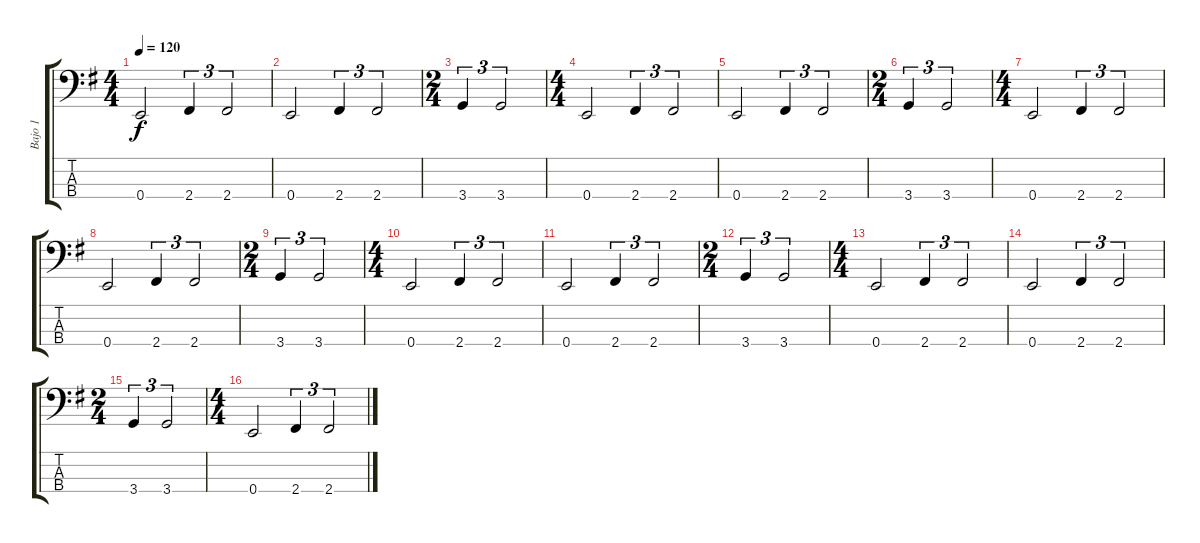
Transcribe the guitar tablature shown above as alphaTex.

\track ("Bajo 1" "Bajo 1") {instrument electricbassfinger}
\staff {score tabs}
\tuning (G2 D2 A1 E1) {hide}
\ts (4 4)
\tempo 120
\clef f4
\ks g
0.4.2{dy f} 2.4.4{tu (3 2)} 2.4.2{tu (3 2)} |
0.4.2 2.4.4{tu (3 2)} 2.4.2{tu (3 2)} |
\ts (2 4)
3.4.4{tu (3 2)} 3.4.2{tu (3 2)} |
\ts (4 4)
0.4.2 2.4.4{tu (3 2)} 2.4.2{tu (3 2)} |
0.4.2 2.4.4{tu (3 2)} 2.4.2{tu (3 2)} |
\ts (2 4)
3.4.4{tu (3 2)} 3.4.2{tu (3 2)} |
\ts (4 4)
0.4.2 2.4.4{tu (3 2)} 2.4.2{tu (3 2)} |
0.4.2 2.4.4{tu (3 2)} 2.4.2{tu (3 2)} |
\ts (2 4)
3.4.4{tu (3 2)} 3.4.2{tu (3 2)} |
\ts (4 4)
0.4.2 2.4.4{tu (3 2)} 2.4.2{tu (3 2)} |
0.4.2 2.4.4{tu (3 2)} 2.4.2{tu (3 2)} |
\ts (2 4)
3.4.4{tu (3 2)} 3.4.2{tu (3 2)} |
\ts (4 4)
0.4.2 2.4.4{tu (3 2)} 2.4.2{tu (3 2)} |
0.4.2 2.4.4{tu (3 2)} 2.4.2{tu (3 2)} |
\ts (2 4)
3.4.4{tu (3 2)} 3.4.2{tu (3 2)} |
\ts (4 4)
0.4.2 2.4.4{tu (3 2)} 2.4.2{tu (3 2)}
